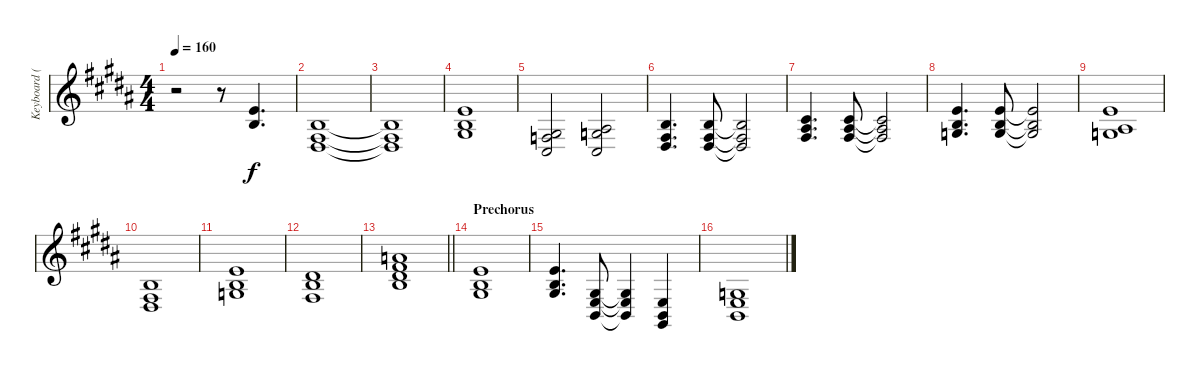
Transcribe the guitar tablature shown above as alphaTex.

\track ("Keyboard (L)" "Keyboard (") {instrument acousticgrandpiano}
\staff {score}
\tuning (E4 B3 G3 D3 A2 E2 B1) {hide}
\ts (4 4)
\tempo 160
\clef g2
\ks b
r.2{dy f} r.8 (0.1 0.2).4{d} |
(0.2 1.4 9.5).1 |
(0.2{t} 1.4{t} 9.5{t}).1 |
(0.1 0.2 1.3).1 |
(1.3 3.4 4.5).2 (0.3 8.4 4.5).2 |
(0.2 1.4 9.5).4{d} (0.2 1.4 9.5).8 (0.2{t} 1.4{t} 9.5{t}).2 |
(2.2 3.3 4.4).4{d} (2.2 3.3 4.4).8 (2.2{t} 3.3{t} 4.4{t}).2 |
(0.1 0.2 0.3).4{d} (0.1 0.2 0.3).8 (0.1{t} 0.2{t} 0.3{t}).2 |
(0.1 0.3 8.4).1 |
(0.2 1.4 9.5).1 |
(0.1 0.2 0.3).1 |
(4.2 9.4 9.5).1 |
\barLineRight lightlight
(0.2 8.3 16.4 24.5).1 |
\section ("" "Prechorus")
(0.1 0.2 1.3).1 |
(0.2 1.3 14.4).4{d} (1.3 2.4 2.5).8 (1.3{t} 2.4{t} 2.5{t}).4 (2.4 2.5 4.6).4 |
(0.3 2.4 2.5).1
